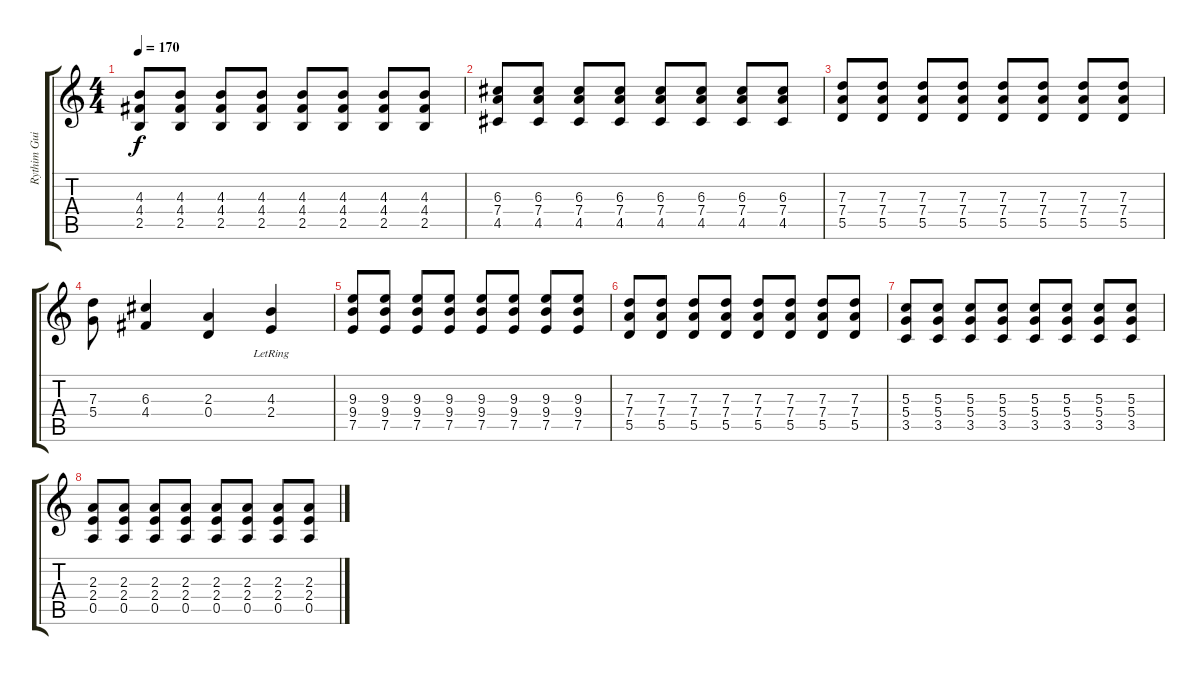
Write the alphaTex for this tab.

\track ("Rythim Guitar" "Rythim Gui") {instrument overdrivenguitar}
\staff {score tabs}
\tuning (E4 B3 G3 D3 A2 E2) {hide}
\ts (4 4)
\tempo 170
\clef g2
\ks c
(4.3 4.4 2.5).8{dy f} (4.3 4.4 2.5).8 (4.3 4.4 2.5).8 (4.3 4.4 2.5).8 (4.3 4.4 2.5).8 (4.3 4.4 2.5).8 (4.3 4.4 2.5).8 (4.3 4.4 2.5).8 |
(6.3 7.4 4.5).8 (6.3 7.4 4.5).8 (6.3 7.4 4.5).8 (6.3 7.4 4.5).8 (6.3 7.4 4.5).8 (6.3 7.4 4.5).8 (6.3 7.4 4.5).8 (6.3 7.4 4.5).8 |
(7.3 7.4 5.5).8 (7.3 7.4 5.5).8 (7.3 7.4 5.5).8 (7.3 7.4 5.5).8 (7.3 7.4 5.5).8 (7.3 7.4 5.5).8 (7.3 7.4 5.5).8 (7.3 7.4 5.5).8 |
(7.3 5.4).8 (6.3 4.4).4 (2.3 0.4).4 (4.3 2.4{lr}).4 |
(9.3 9.4 7.5).8{volume 13} (9.3 9.4 7.5).8 (9.3 9.4 7.5).8 (9.3 9.4 7.5).8 (9.3 9.4 7.5).8 (9.3 9.4 7.5).8 (9.3 9.4 7.5).8 (9.3 9.4 7.5).8 |
(7.3 7.4 5.5).8 (7.3 7.4 5.5).8 (7.3 7.4 5.5).8 (7.3 7.4 5.5).8 (7.3 7.4 5.5).8 (7.3 7.4 5.5).8 (7.3 7.4 5.5).8 (7.3 7.4 5.5).8 |
(5.3 5.4 3.5).8 (5.3 5.4 3.5).8 (5.3 5.4 3.5).8 (5.3 5.4 3.5).8 (5.3 5.4 3.5).8 (5.3 5.4 3.5).8 (5.3 5.4 3.5).8 (5.3 5.4 3.5).8 |
(2.3 2.4 0.5).8 (2.3 2.4 0.5).8 (2.3 2.4 0.5).8 (2.3 2.4 0.5).8 (2.3 2.4 0.5).8 (2.3 2.4 0.5).8 (2.3 2.4 0.5).8 (2.3 2.4 0.5).8
